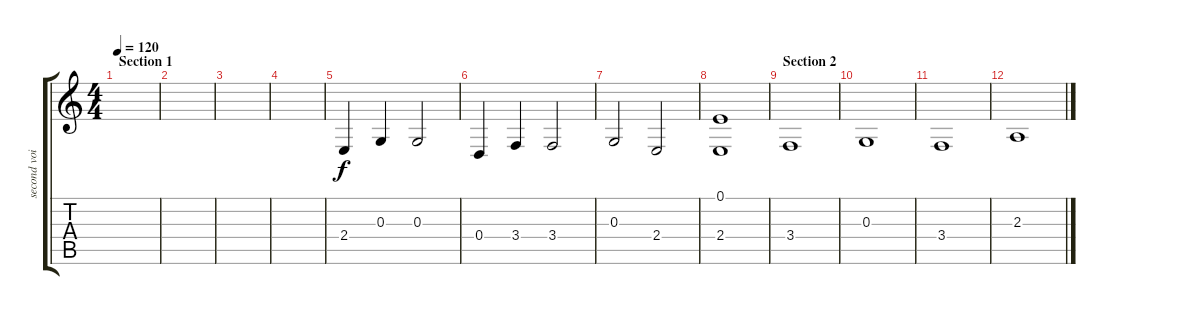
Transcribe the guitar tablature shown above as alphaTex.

\track ("second voice" "second voi") {instrument bassoon}
\staff {score tabs}
\tuning (E4 B3 G3 D3 A2 E2) {hide}
\ts (4 4)
\section ("" "Section 1")
\tempo 120
\clef g2
\ks c
|
|
|
|
2.4.4 0.3.4 0.3.2 |
0.4.4 3.4.4 3.4.2 |
0.3.2 2.4.2 |
(0.1 2.4).1 |
\section ("" "Section 2")
3.4.1 |
0.3.1 |
3.4.1 |
2.3.1
